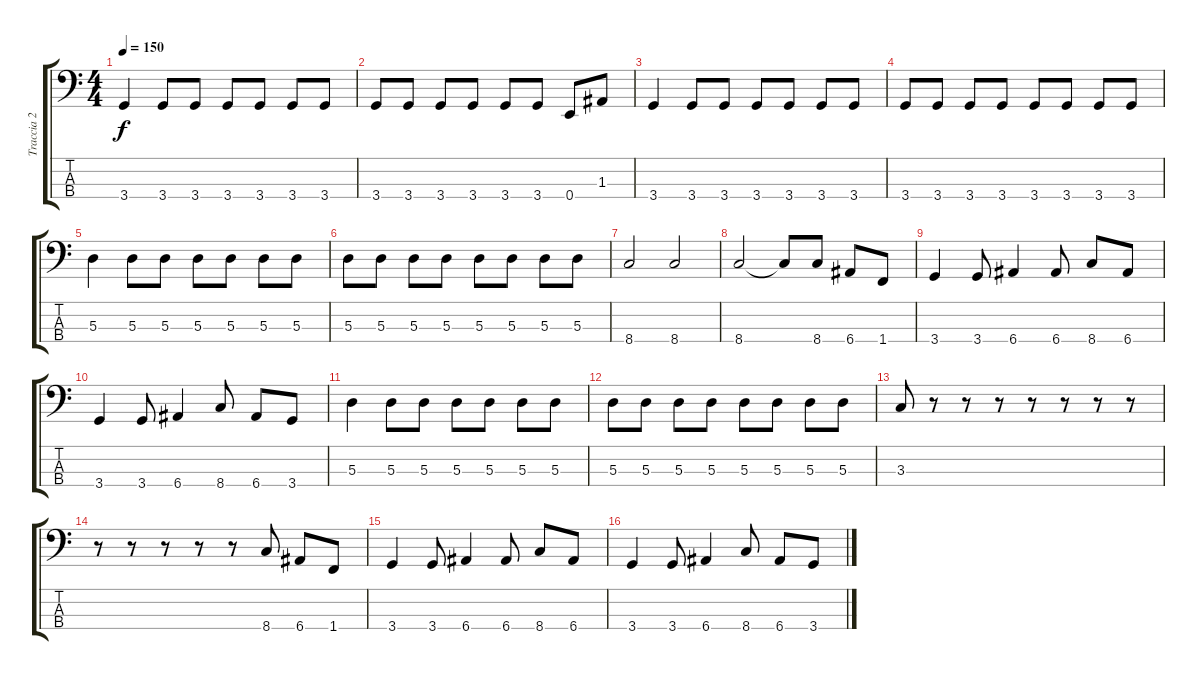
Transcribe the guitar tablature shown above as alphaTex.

\track ("Traccia 2" "Traccia 2") {instrument electricbasspick}
\staff {score tabs}
\tuning (G2 D2 A1 E1) {hide}
\ts (4 4)
\tempo 150
\clef f4
\ks c
3.4.4{dy f} 3.4.8 3.4.8 3.4.8 3.4.8 3.4.8 3.4.8 |
3.4.8 3.4.8 3.4.8 3.4.8 3.4.8 3.4.8 0.4.8 1.3.8 |
3.4.4 3.4.8 3.4.8 3.4.8 3.4.8 3.4.8 3.4.8 |
3.4.8 3.4.8 3.4.8 3.4.8 3.4.8 3.4.8 3.4.8 3.4.8 |
5.3.4 5.3.8 5.3.8 5.3.8 5.3.8 5.3.8 5.3.8 |
5.3.8 5.3.8 5.3.8 5.3.8 5.3.8 5.3.8 5.3.8 5.3.8 |
8.4.2 8.4.2 |
8.4.2 8.4{t}.8 8.4.8 6.4.8 1.4.8 |
3.4.4 3.4.8 6.4.4 6.4.8 8.4.8 6.4.8 |
3.4.4 3.4.8 6.4.4 8.4.8 6.4.8 3.4.8 |
5.3.4 5.3.8 5.3.8 5.3.8 5.3.8 5.3.8 5.3.8 |
5.3.8 5.3.8 5.3.8 5.3.8 5.3.8 5.3.8 5.3.8 5.3.8 |
3.3.8 r.8 r.8 r.8 r.8 r.8 r.8 r.8 |
r.8 r.8 r.8 r.8 r.8 8.4.8 6.4.8 1.4.8 |
3.4.4 3.4.8 6.4.4 6.4.8 8.4.8 6.4.8 |
3.4.4 3.4.8 6.4.4 8.4.8 6.4.8 3.4.8
